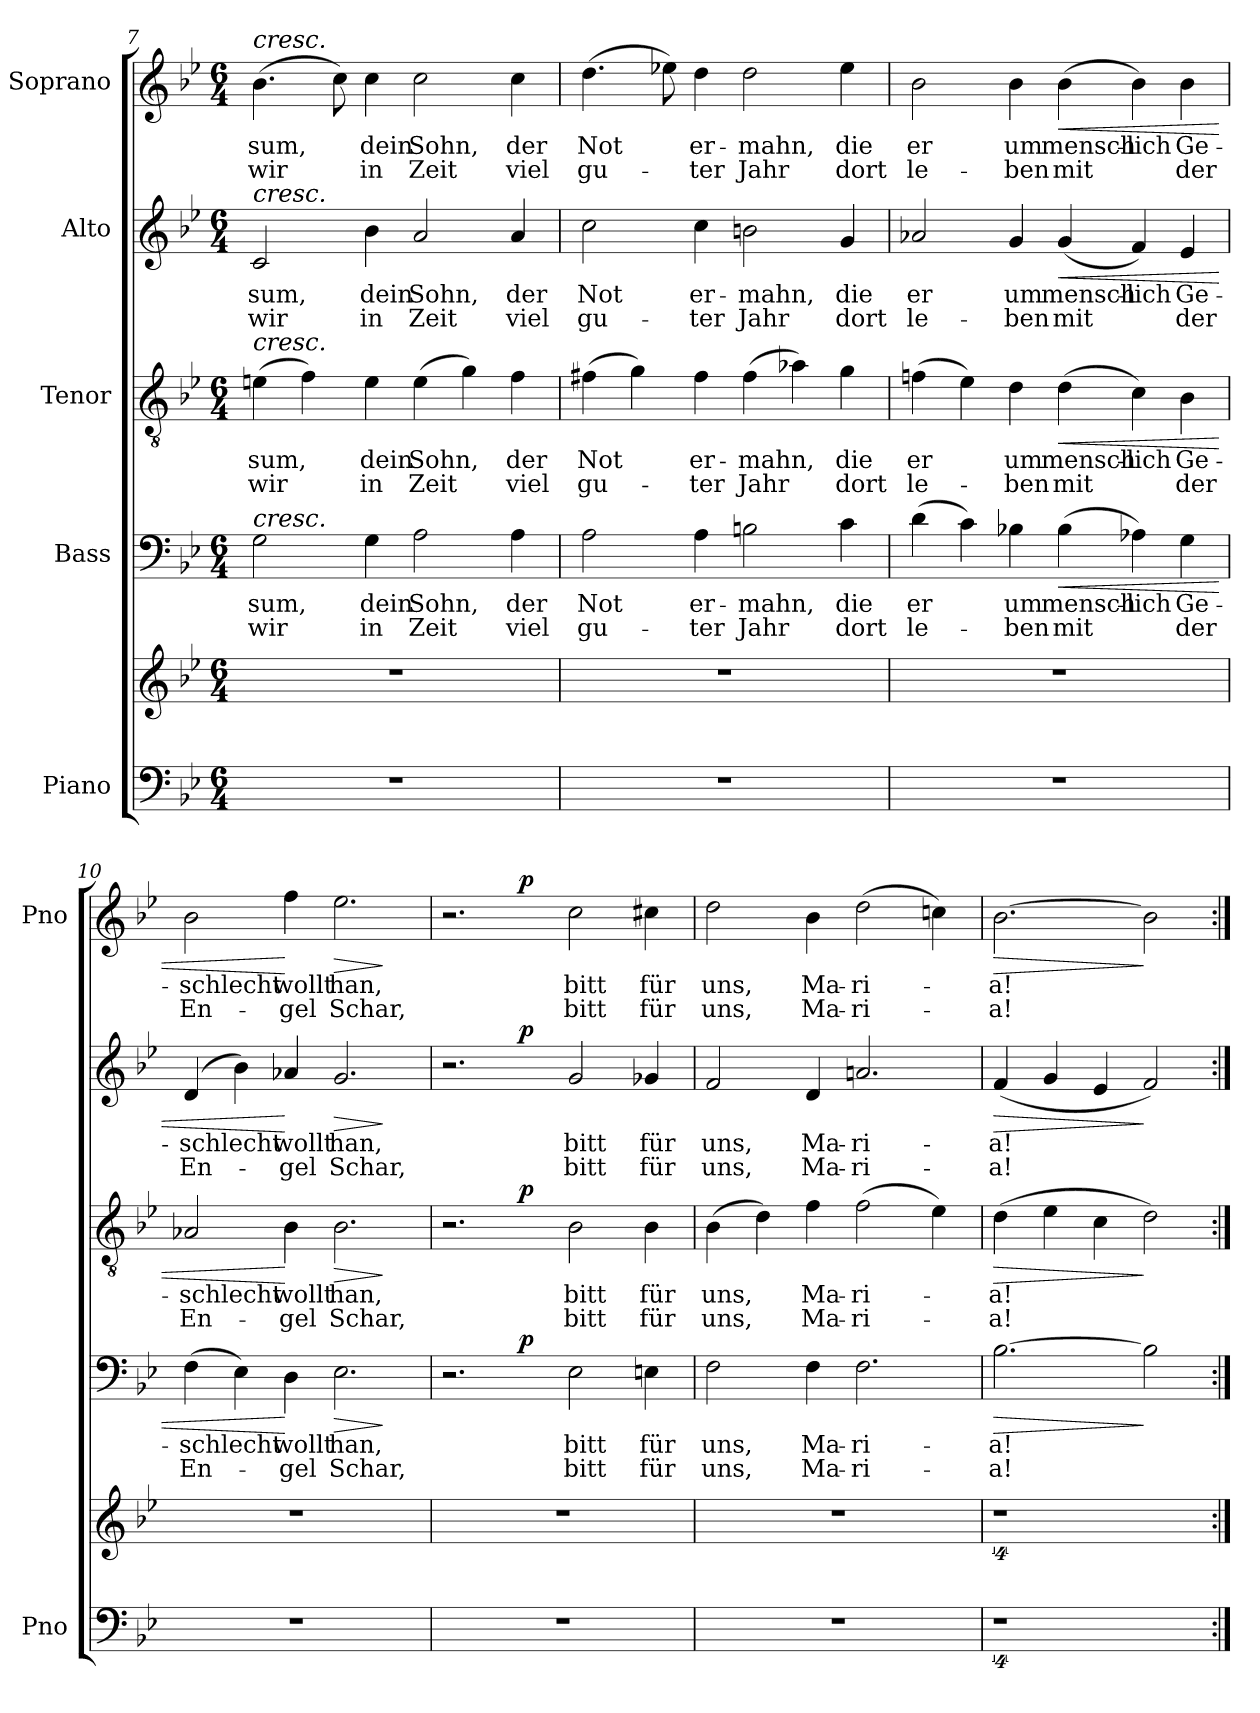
**kern	**kern	**kern	**text	**text	**dynam	**kern	**text	**text	**dynam	**kern	**text	**text	**dynam	**kern	**text	**text	**dynam
*part5	*part5	*part4	*part4	*part4	*part4	*part3	*part3	*part3	*part3	*part2	*part2	*part2	*part2	*part1	*part1	*part1	*part1
*staff6	*staff5	*staff4	*staff4	*staff4	*staff4	*staff3	*staff3	*staff3	*staff3	*staff2	*staff2	*staff2	*staff2	*staff1	*staff1	*staff1	*staff1
*I"Piano	*	*I"Bass	*	*	*	*I"Tenor	*	*	*	*I"Alto	*	*	*	*I"Soprano	*	*	*
*I'Pno	*	*	*	*	*	*	*	*	*	*	*	*	*	*I'Pno	*	*	*
*clefF4	*clefG2	*clefF4	*	*	*	*clefGv2	*	*	*	*clefG2	*	*	*	*clefG2	*	*	*
*k[b-e-]	*k[b-e-]	*k[b-e-]	*	*	*	*k[b-e-]	*	*	*	*k[b-e-]	*	*	*	*k[b-e-]	*	*	*
*B-:	*B-:	*B-:	*	*	*	*B-:	*	*	*	*B-:	*	*	*	*B-:	*	*	*
*M6/4	*M6/4	*M6/4	*	*	*	*M6/4	*	*	*	*M6/4	*	*	*	*M6/4	*	*	*
=7	=7	=7	=7	=7	=7	=7	=7	=7	=7	=7	=7	=7	=7	=7	=7	=7	=7
!	!	!	!	!	!	!	!	!	!	!	!	!	!	!LO:TX:a:i:t=cresc.	!	!	!
!	!	!	!	!	!	!	!	!	!	!LO:TX:a:i:t=cresc.	!	!	!	!	!	!	!
!	!	!	!	!	!	!LO:TX:a:i:t=cresc.	!	!	!	!	!	!	!	!	!	!	!
!	!	!LO:TX:a:i:t=cresc.	!	!	!	!	!	!	!	!	!	!	!	!	!	!	!
1.r	1.r	2G\	-sum,	wir	.	(4en\	-sum,	wir	.	2c/	-sum,	wir	.	(4.b-\	-sum,	wir	.
.	.	.	.	.	.	4f\)	.	.	.	.	.	.	.	.	.	.	.
.	.	.	.	.	.	.	.	.	.	.	.	.	.	8cc\)	.	.	.
.	.	4G\	dein	in	.	4e\	dein	in	.	4b-\	dein	in	.	4cc\	dein	in	.
.	.	2A\	Sohn,	Zeit	.	(4e\	Sohn,	Zeit	.	2a/	Sohn,	Zeit	.	2cc\	Sohn,	Zeit	.
.	.	.	.	.	.	4g\)	.	.	.	.	.	.	.	.	.	.	.
.	.	4A\	der	viel	.	4f\	der	viel	.	4a/	der	viel	.	4cc\	der	viel	.
=8	=8	=8	=8	=8	=8	=8	=8	=8	=8	=8	=8	=8	=8	=8	=8	=8	=8
1.r	1.r	2A\	Not	gu-	.	(4f#X\	Not	gu-	.	2cc\	Not	gu-	.	(4.dd\	Not	gu-	.
.	.	.	.	.	.	4g\)	.	.	.	.	.	.	.	.	.	.	.
.	.	.	.	.	.	.	.	.	.	.	.	.	.	8ee-X\)	.	.	.
.	.	4A\	er-	-ter	.	4f#\	er-	-ter	.	4cc\	er-	-ter	.	4dd\	er-	-ter	.
.	.	2Bn\	-mahn,	Jahr	.	(4f#\	-mahn,	Jahr	.	2bn\	-mahn,	Jahr	.	2dd\	-mahn,	Jahr	.
.	.	.	.	.	.	4a-X\)	.	.	.	.	.	.	.	.	.	.	.
.	.	4c\	die	dort	.	4g\	die	dort	.	4g/	die	dort	.	4ee-\	die	dort	.
!!LO:LB:g=z
=9	=9	=9	=9	=9	=9	=9	=9	=9	=9	=9	=9	=9	=9	=9	=9	=9	=9
1.r	1.r	(4d\	er	le-	.	(4fn\	er	le-	.	2a-X/	er	le-	.	2b-\	er	le-	.
.	.	4c\)	.	.	.	4e-\)	.	.	.	.	.	.	.	.	.	.	.
.	.	4B-X\	um	-ben	.	4d\	um	-ben	.	4g/	um	-ben	.	4b-\	um	-ben	.
!	!	!	!	!	!LO:HP:b	!	!	!	!LO:HP:b	!	!	!	!LO:HP:b	!	!	!	!LO:HP:b
.	.	(4B-\	mensch-	mit	<	(4d\	mensch-	mit	<	(4g/	mensch-	mit	<	(4b-\	mensch-	mit	<
.	.	4A-X\)	-lich	.	.	4c\)	-lich	.	.	4f/)	-lich	.	.	4b-\)	-lich	.	.
.	.	4G\	Ge-	der	.	4B-\	Ge-	der	.	4e-/	Ge-	der	.	4b-\	Ge-	der	.
=10	=10	=10	=10	=10	=10	=10	=10	=10	=10	=10	=10	=10	=10	=10	=10	=10	=10
1.r	1.r	(4F\	-schlecht	En-	.	2A-X/	-schlecht	En-	.	(4d/	-schlecht	En-	.	2b-\	-schlecht	En-	.
.	.	4E-\)	.	.	.	.	.	.	.	4b-\)	.	.	.	.	.	.	.
.	.	4D\	wollt	-gel	[	4B-\	wollt	-gel	[	4a-X/	wollt	-gel	[	4ff\	wollt	-gel	[
!	!	!	!	!	!LO:HP:b	!	!	!	!LO:HP:b	!	!	!	!LO:HP:b	!	!	!	!LO:HP:b
.	.	2.E-\	han,	Schar,	>	2.B-\	han,	Schar,	>	2.g/	han,	Schar,	>	2.ee-\	han,	Schar,	>
.	.	.	.	.	]	.	.	.	]	.	.	.	]	.	.	.	]
=11	=11	=11	=11	=11	=11	=11	=11	=11	=11	=11	=11	=11	=11	=11	=11	=11	=11
*	*	*^	*	*	*	*^	*	*	*	*^	*	*	*	*^	*	*	*
1.r	1.r	2.r	2ryy	.	.	.	2.r	2ryy	.	.	.	2.r	2ryy	.	.	.	2.r	2ryy	.	.	.
!	!	!	!	!	!	!LO:DY:a	!	!	!	!	!LO:DY:a	!	!	!	!	!LO:DY:a	!	!	!	!	!LO:DY:a
.	.	.	1ryy	.	.	p	.	1ryy	.	.	p	.	1ryy	.	.	p	.	1ryy	.	.	p
.	.	2E-\	.	bitt	bitt	.	2B-\	.	bitt	bitt	.	2g/	.	bitt	bitt	.	2cc\	.	bitt	bitt	.
.	.	4En\	.	für	für	.	4B-\	.	für	für	.	4g-X/	.	für	für	.	4cc#X\	.	für	für	.
*	*	*v	*v	*	*	*	*	*	*	*	*	*v	*v	*	*	*	*v	*v	*	*	*
*	*	*	*	*	*	*v	*v	*	*	*	*	*	*	*	*	*	*	*
=12	=12	=12	=12	=12	=12	=12	=12	=12	=12	=12	=12	=12	=12	=12	=12	=12	=12
1.r	1.r	2F\	uns,	uns,	.	(4B-\	uns,	uns,	.	2f/	uns,	uns,	.	2dd\	uns,	uns,	.
.	.	.	.	.	.	4d\)	.	.	.	.	.	.	.	.	.	.	.
.	.	4F\	Ma-	Ma-	.	4f\	Ma-	Ma-	.	4d/	Ma-	Ma-	.	4b-\	Ma-	Ma-	.
.	.	2.F\	-ri-	-ri-	.	(2f\	-ri-	-ri-	.	2.an/	-ri-	-ri-	.	(2dd\	-ri-	-ri-	.
.	.	.	.	.	.	4e-\)	.	.	.	.	.	.	.	4ccn\)	.	.	.
=13	=13	=13	=13	=13	=13	=13	=13	=13	=13	=13	=13	=13	=13	=13	=13	=13	=13
!	!	!	!	!	!LO:HP:b	!	!	!	!LO:HP:b	!	!	!	!LO:HP:b	!	!	!	!LO:HP:b
4%5r	4%5r	[2.B-\	-a!	-a!	>	(4d\	-a!	-a!	>	(4f/	-a!	-a!	>	[2.b-\	-a!	-a!	>
.	.	.	.	.	.	4e-\	.	.	.	4g/	.	.	.	.	.	.	.
.	.	.	.	.	.	4c\	.	.	.	4e-/	.	.	.	.	.	.	.
.	.	2B-\]	.	.	]	2d\)	.	.	]	2f/)	.	.	]	2b-\]	.	.	]
=:|!	=:|!	=:|!	=:|!	=:|!	=:|!	=:|!	=:|!	=:|!	=:|!	=:|!	=:|!	=:|!	=:|!	=:|!	=:|!	=:|!	=:|!
*-	*-	*-	*-	*-	*-	*-	*-	*-	*-	*-	*-	*-	*-	*-	*-	*-	*-
